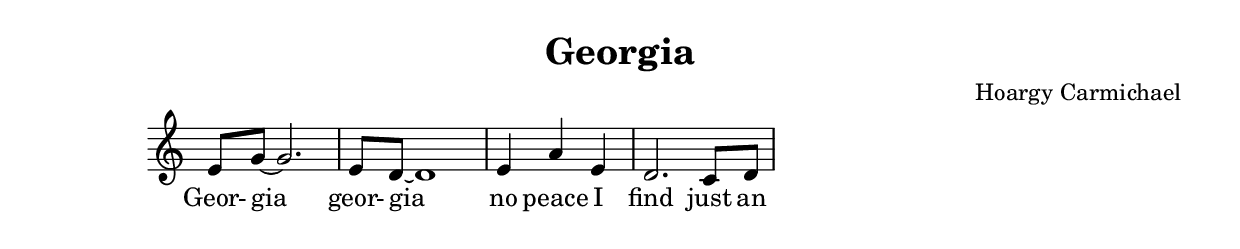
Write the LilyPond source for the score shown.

#(ly:set-option 'midi-extension "mid")
\version "2.12.3"
\include "english.ly"
\header{ 
title = "Georgia"
composer = "Hoargy Carmichael"
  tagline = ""  % removed 
}
%{
 Title:Georgia
Author:Hoargy Carmichael

     Georgia Georgia
     No peace I find

  +         2  
| GP - -  - | GR - - - | - G D G | R - - SR |
  Geor-gia geor-gia no peace I find      just an   

 
  
  
 
 %}
  
melody = {
\once \override Staff.TimeSignature #'stencil = ##f
\clef treble
\key c \major
\autoBeamOn  
\cadenzaOn
\bar "|" e'8[  g'8]~~g'2.]     \bar "|" e'8[  d'8]~~d'1]     \bar "|"  e'4  a'4  e'4  \bar "|" d'2.    c'8[  d'8]  \bar "|"
}

text = \lyricmode {
  Geor- gia geor- gia no peace I find just an
}

\score{

<<
  \new Voice = "one" {
    \melody
  }
  \new Lyrics \lyricsto "one" \text
>>
\layout {
  \context {
       \Score
    \remove "Bar_number_engraver"
  } 
  }
\midi { 
  \context {
    \Score
    tempoWholesPerMinute = #(ly:make-moment 200 4)
   }
 }
}
